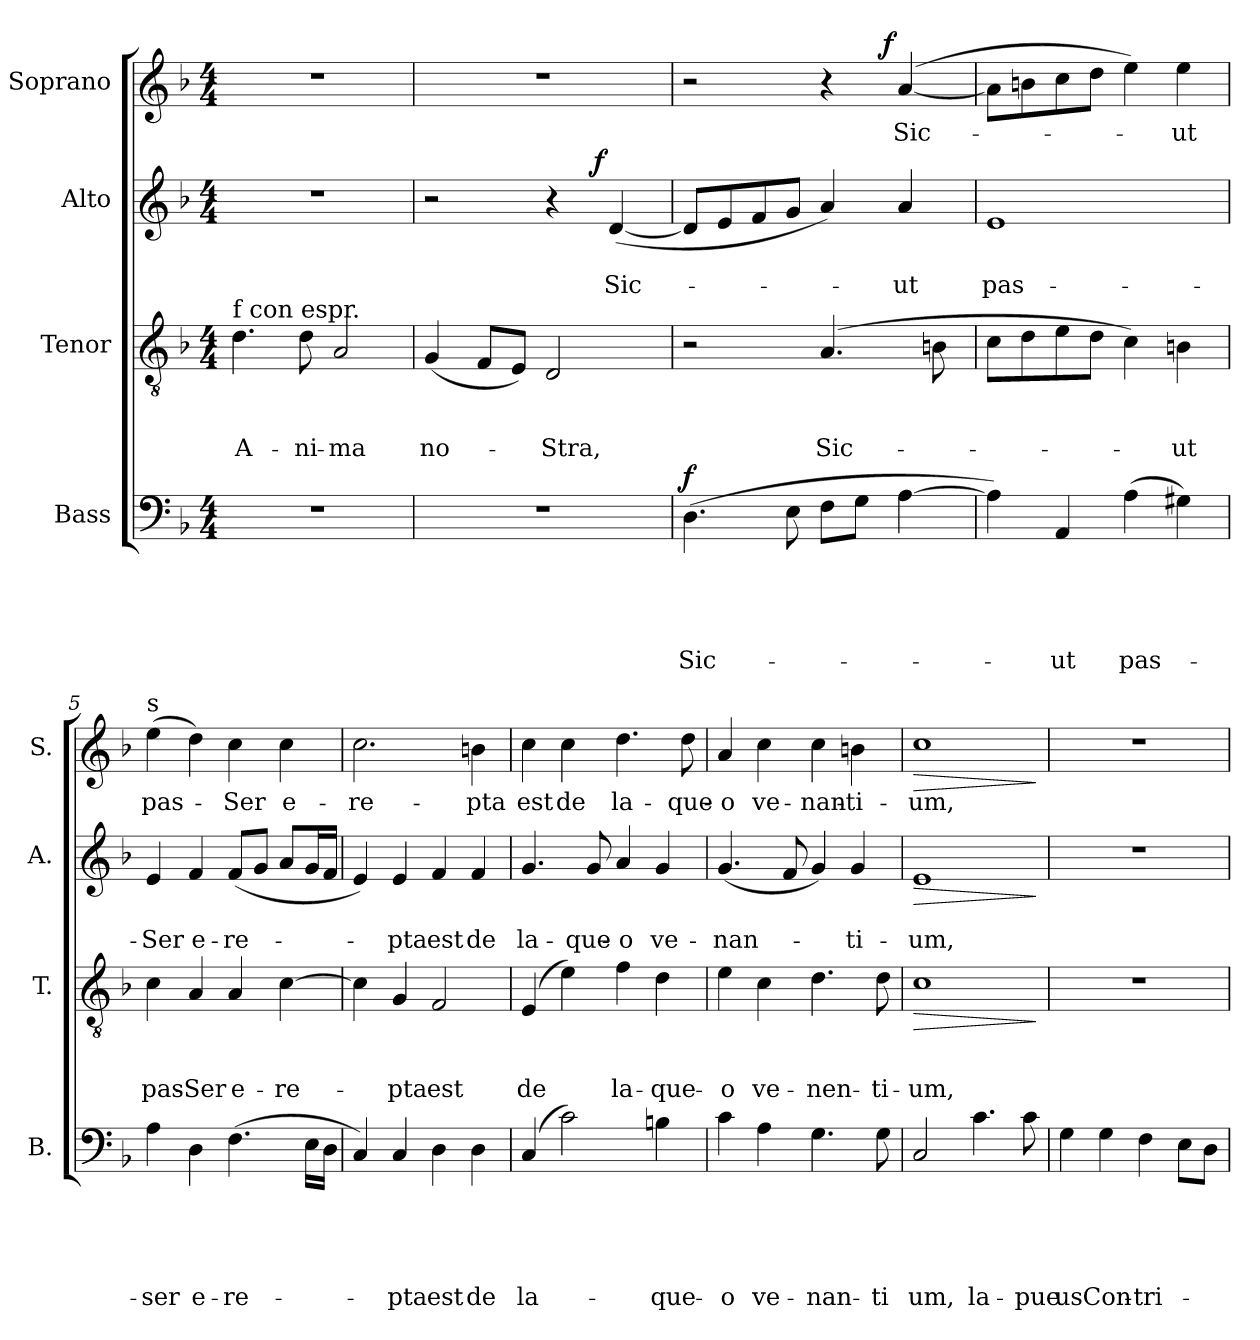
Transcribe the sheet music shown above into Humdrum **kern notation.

**kern	**text	**text	**text	**text	**text	**dynam	**kern	**text	**text	**text	**dynam	**kern	**text	**text	**dynam	**kern	**text	**dynam
*part4	*part4	*part4	*part4	*part4	*part4	*part4	*part3	*part3	*part3	*part3	*part3	*part2	*part2	*part2	*part2	*part1	*part1	*part1
*staff4	*staff4	*staff4	*staff4	*staff4	*staff4	*staff4	*staff3	*staff3	*staff3	*staff3	*staff3	*staff2	*staff2	*staff2	*staff2	*staff1	*staff1	*staff1
*I"Bass	*	*	*	*	*	*	*I"Tenor	*	*	*	*	*I"Alto	*	*	*	*I"Soprano	*	*
*I'B.	*	*	*	*	*	*	*I'T.	*	*	*	*	*I'A.	*	*	*	*I'S.	*	*
*clefF4	*	*	*	*	*	*	*clefGv2	*	*	*	*	*clefG2	*	*	*	*clefG2	*	*
*k[b-]	*	*	*	*	*	*	*k[b-]	*	*	*	*	*k[b-]	*	*	*	*k[b-]	*	*
*F:	*	*	*	*	*	*	*F:	*	*	*	*	*F:	*	*	*	*F:	*	*
*M4/4	*	*	*	*	*	*	*M4/4	*	*	*	*	*M4/4	*	*	*	*M4/4	*	*
=1	=1	=1	=1	=1	=1	=1	=1	=1	=1	=1	=1	=1	=1	=1	=1	=1	=1	=1
!	!	!	!	!	!	!	!LO:TX:a:t=f con espr.	!	!	!	!	!	!	!	!	!	!	!
!	!	!	!	!	!	!	!	!	!	!LO:LY:b	!	!	!	!	!	!	!	!
1r	.	.	.	.	.	.	4.d\	.	.	A-	.	1r	.	.	.	1r	.	.
!	!	!	!	!	!	!	!	!	!	!LO:LY:b	!	!	!	!	!	!	!	!
.	.	.	.	.	.	.	8d\	.	.	-ni-	.	.	.	.	.	.	.	.
!	!	!	!	!	!	!	!	!	!	!LO:LY:b	!	!	!	!	!	!	!	!
.	.	.	.	.	.	.	2A/	.	.	-ma	.	.	.	.	.	.	.	.
=2	=2	=2	=2	=2	=2	=2	=2	=2	=2	=2	=2	=2	=2	=2	=2	=2	=2	=2
!	!	!	!	!	!	!	!	!	!	!LO:LY:b	!	!	!	!	!	!	!	!
*	*	*	*	*	*	*	*	*	*	*	*	*^	*	*	*	*	*	*
1r	.	.	.	.	.	.	(<4G/	.	.	no-	.	2r	2ryy	.	.	.	1r	.	.
.	.	.	.	.	.	.	8F/L	.	.	.	.	.	.	.	.	.	.	.	.
.	.	.	.	.	.	.	8E/J)	.	.	.	.	.	.	.	.	.	.	.	.
!	!	!	!	!	!	!	!	!	!	!LO:LY:b	!	!	!	!	!	!	!	!	!
.	.	.	.	.	.	.	2D/	.	.	-Stra,	.	4r	8..ryy	.	.	.	.	.	.
!	!	!	!	!	!	!	!	!	!	!	!	!	!	!	!	!LO:DY:a	!	!	!
.	.	.	.	.	.	.	.	.	.	.	.	.	4ryy	.	.	f	.	.	.
!	!	!	!	!	!	!	!	!	!	!	!	!	!	!	!LO:LY:b	!	!	!	!
.	.	.	.	.	.	.	.	.	.	.	.	(<[<4d/	.	.	Sic-	.	.	.	.
.	.	.	.	.	.	.	.	.	.	.	.	.	32ryy	.	.	.	.	.	.
=3	=3	=3	=3	=3	=3	=3	=3	=3	=3	=3	=3	=3	=3	=3	=3	=3	=3	=3	=3
!	!	!	!	!	!LO:LY:b	!LO:DY:a	!	!	!	!	!	!	!	!	!	!	!	!	!
*	*	*	*	*	*	*	*	*	*	*	*	*v	*v	*	*	*	*^	*	*
(>4.D\	.	.	.	.	Sic-	f	2r	.	.	.	.	8d/L]	.	.	.	2r	2ryy	.	.
.	.	.	.	.	.	.	.	.	.	.	.	8e/	.	.	.	.	.	.	.
.	.	.	.	.	.	.	.	.	.	.	.	8f/	.	.	.	.	.	.	.
8E\	.	.	.	.	.	.	.	.	.	.	.	8g/J	.	.	.	.	.	.	.
!	!	!	!	!	!	!	!	!	!	!LO:LY:b	!	!	!	!	!	!	!	!	!
8F\L	.	.	.	.	.	.	(4.A/	.	.	Sic-	.	4a/)	.	.	.	4r	8..ryy	.	.
8G\J	.	.	.	.	.	.	.	.	.	.	.	.	.	.	.	.	.	.	.
!	!	!	!	!	!	!	!	!	!	!	!	!	!	!	!	!	!	!	!LO:DY:a
.	.	.	.	.	.	.	.	.	.	.	.	.	.	.	.	.	4ryy	.	f
!	!	!	!	!	!	!	!	!	!	!	!	!	!	!LO:LY:b	!	!	!	!LO:LY:b	!
[>4A\	.	.	.	.	.	.	.	.	.	.	.	4a/	.	-ut	.	([<4a/	.	Sic-	.
.	.	.	.	.	.	.	8Bn\	.	.	.	.	.	.	.	.	.	.	.	.
.	.	.	.	.	.	.	.	.	.	.	.	.	.	.	.	.	32ryy	.	.
=4	=4	=4	=4	=4	=4	=4	=4	=4	=4	=4	=4	=4	=4	=4	=4	=4	=4	=4	=4
!	!	!	!	!	!	!	!	!	!	!	!	!	!	!LO:LY:b	!	!	!	!	!
*	*	*	*	*	*	*	*	*	*	*	*	*	*	*	*	*v	*v	*	*
4A\])	.	.	.	.	.	.	8c\L	.	.	.	.	1e	.	pas-	.	8a\L]	.	.
.	.	.	.	.	.	.	8d\	.	.	.	.	.	.	.	.	8bn\	.	.
!	!	!	!	!	!LO:LY:b	!	!	!	!	!	!	!	!	!	!	!	!	!
4AA/	.	.	.	.	-ut	.	8e\	.	.	.	.	.	.	.	.	8cc\	.	.
.	.	.	.	.	.	.	8d\J	.	.	.	.	.	.	.	.	8dd\J	.	.
!	!	!	!	!	!LO:LY:b	!	!	!	!	!	!	!	!	!	!	!	!	!
(>4A\	.	.	.	.	pas-	.	4c\)	.	.	.	.	.	.	.	.	4ee\)	.	.
!	!	!	!	!	!	!	!	!	!	!LO:LY:b	!	!	!	!	!	!	!LO:LY:b	!
4G#X\)	.	.	.	.	.	.	4Bn\	.	.	-ut	.	.	.	.	.	4ee\	-ut	.
!!LO:LB:g=z
=5	=5	=5	=5	=5	=5	=5	=5	=5	=5	=5	=5	=5	=5	=5	=5	=5	=5	=5
!	!	!	!	!	!	!	!	!	!	!	!	!	!	!	!	!LO:TX:a:t=s	!	!
!	!	!	!	!	!LO:LY:b	!	!	!	!	!LO:LY:b	!	!	!	!LO:LY:b	!	!	!LO:LY:b	!
4A\	.	.	.	.	-ser	.	4c\	.	.	pas-	.	4e/	.	-Ser	.	(>4ee\	pas-	.
!	!	!	!	!	!LO:LY:b	!	!	!	!	!LO:LY:b	!	!	!	!LO:LY:b	!	!	!	!
4D\	.	.	.	.	e-	.	4A/	.	.	-Ser	.	4f/	.	e-	.	4dd\)	.	.
!	!	!	!	!	!LO:LY:b	!	!	!	!	!LO:LY:b	!	!	!	!LO:LY:b	!	!	!LO:LY:b	!
(>4.F\	.	.	.	.	-re-	.	4A/	.	.	e-	.	(<8f/L	.	-re-	.	4cc\	-Ser	.
.	.	.	.	.	.	.	.	.	.	.	.	8g/J	.	.	.	.	.	.
!	!	!	!	!	!	!	!	!	!	!LO:LY:b	!	!	!	!	!	!	!LO:LY:b	!
.	.	.	.	.	.	.	[>4c\	.	.	-re-	.	8a/L	.	.	.	4cc\	e-	.
16E\LL	.	.	.	.	.	.	.	.	.	.	.	16g/L	.	.	.	.	.	.
16D\JJ	.	.	.	.	.	.	.	.	.	.	.	16f/JJ	.	.	.	.	.	.
=6	=6	=6	=6	=6	=6	=6	=6	=6	=6	=6	=6	=6	=6	=6	=6	=6	=6	=6
!	!	!	!	!	!	!	!	!	!	!	!	!	!	!	!	!	!LO:LY:b	!
4C/)	.	.	.	.	.	.	4c\]	.	.	.	.	4e/)	.	.	.	2.cc\	-re-	.
!	!	!	!	!	!LO:LY:b	!	!	!	!	!LO:LY:b	!	!	!	!LO:LY:b	!	!	!	!
4C/	.	.	.	.	-pta	.	4G/	.	.	-pta	.	4e/	.	-pta	.	.	.	.
!	!	!	!	!	!LO:LY:b	!	!	!	!	!LO:LY:b	!	!	!	!LO:LY:b	!	!	!	!
4D\	.	.	.	.	est	.	2F/	.	.	est	.	4f/	.	est	.	.	.	.
!	!	!	!	!	!LO:LY:b	!	!	!	!	!	!	!	!	!LO:LY:b	!	!	!LO:LY:b	!
4D\	.	.	.	.	de	.	.	.	.	.	.	4f/	.	de	.	4bn\	-pta	.
=7	=7	=7	=7	=7	=7	=7	=7	=7	=7	=7	=7	=7	=7	=7	=7	=7	=7	=7
!	!	!	!	!	!LO:LY:b	!	!	!	!	!LO:LY:b	!	!	!	!LO:LY:b	!	!	!LO:LY:b	!
(4C/	.	.	.	.	la-	.	(4E/	.	.	de	.	4.g/	.	la-	.	4cc\	est	.
!	!	!	!	!	!	!	!	!	!	!	!	!	!	!	!	!	!LO:LY:b	!
2c\)	.	.	.	.	.	.	4e\)	.	.	.	.	.	.	.	.	4cc\	de	.
!	!	!	!	!	!	!	!	!	!	!	!	!	!	!LO:LY:b	!	!	!	!
.	.	.	.	.	.	.	.	.	.	.	.	8g/	.	-que-	.	.	.	.
!	!	!	!	!	!	!	!	!	!	!LO:LY:b	!	!	!	!LO:LY:b	!	!	!LO:LY:b	!
.	.	.	.	.	.	.	4f\	.	.	la-	.	4a/	.	-o	.	4.dd\	la-	.
!	!	!	!	!	!LO:LY:b	!	!	!	!	!LO:LY:b	!	!	!	!LO:LY:b	!	!	!	!
4Bn\	.	.	.	.	-que-	.	4d\	.	.	-que-	.	4g/	.	ve-	.	.	.	.
!	!	!	!	!	!	!	!	!	!	!	!	!	!	!	!	!	!LO:LY:b	!
.	.	.	.	.	.	.	.	.	.	.	.	.	.	.	.	8dd\	-que-	.
=8	=8	=8	=8	=8	=8	=8	=8	=8	=8	=8	=8	=8	=8	=8	=8	=8	=8	=8
!	!	!	!	!	!LO:LY:b	!	!	!	!	!LO:LY:b	!	!	!	!LO:LY:b	!	!	!LO:LY:b	!
4c\	.	.	.	.	-o	.	4e\	.	.	-o	.	(<4.g/	.	-nan-	.	4a/	-o	.
!	!	!	!	!	!LO:LY:b	!	!	!	!	!LO:LY:b	!	!	!	!	!	!	!LO:LY:b	!
4A\	.	.	.	.	ve-	.	4c\	.	.	ve-	.	.	.	.	.	4cc\	ve-	.
.	.	.	.	.	.	.	.	.	.	.	.	8f/	.	.	.	.	.	.
!	!	!	!	!	!LO:LY:b	!	!	!	!	!LO:LY:b	!	!	!	!	!	!	!LO:LY:b	!
4.G\	.	.	.	.	-nan-	.	4.d\	.	.	-nen-	.	4g/)	.	.	.	4cc\	-nan-	.
!	!	!	!	!	!	!	!	!	!	!	!	!	!	!LO:LY:b	!	!	!LO:LY:b	!
.	.	.	.	.	.	.	.	.	.	.	.	4g/	.	-ti-	.	4bn\	-ti-	.
!	!	!	!	!	!LO:LY:b	!	!	!	!	!LO:LY:b	!	!	!	!	!	!	!	!
8G\	.	.	.	.	-ti	.	8d\	.	.	-ti-	.	.	.	.	.	.	.	.
!!LO:LB:g=z
=9	=9	=9	=9	=9	=9	=9	=9	=9	=9	=9	=9	=9	=9	=9	=9	=9	=9	=9
!	!	!	!	!	!LO:LY:b	!	!	!	!	!LO:LY:b	!LO:HP:b	!	!	!LO:LY:b	!LO:HP:b	!	!LO:LY:b	!LO:HP:b
2C/	.	.	.	.	um,	.	1c	.	.	-um,	>	1e	.	-um,	>	1cc	-um,	>
!	!	!	!	!	!LO:LY:b	!	!	!	!	!	!	!	!	!	!	!	!	!
4.c\	.	.	.	.	la-	.	.	.	.	.	.	.	.	.	.	.	.	.
!	!	!	!	!	!LO:LY:b	!	!	!	!	!	!	!	!	!	!	!	!	!
8c\	.	.	.	.	-pue	.	.	.	.	.	.	.	.	.	.	.	.	.
.	.	.	.	.	.	.	.	.	.	.	]	.	.	.	]	.	.	]
=10	=10	=10	=10	=10	=10	=10	=10	=10	=10	=10	=10	=10	=10	=10	=10	=10	=10	=10
!	!	!	!	!	!LO:LY:b	!	!	!	!	!	!	!	!	!	!	!	!	!
4G\	.	.	.	.	us	.	1r	.	.	.	.	1r	.	.	.	1r	.	.
!	!	!	!	!	!LO:LY:b	!	!	!	!	!	!	!	!	!	!	!	!	!
4G\	.	.	.	.	Con-	.	.	.	.	.	.	.	.	.	.	.	.	.
!	!	!	!	!	!LO:LY:b	!	!	!	!	!	!	!	!	!	!	!	!	!
4F\	.	.	.	.	-tri-	.	.	.	.	.	.	.	.	.	.	.	.	.
8E\L	.	.	.	.	.	.	.	.	.	.	.	.	.	.	.	.	.	.
8D\J	.	.	.	.	.	.	.	.	.	.	.	.	.	.	.	.	.	.
=	=	=	=	=	=	=	=	=	=	=	=	=	=	=	=	=	=	=
*-	*-	*-	*-	*-	*-	*-	*-	*-	*-	*-	*-	*-	*-	*-	*-	*-	*-	*-
